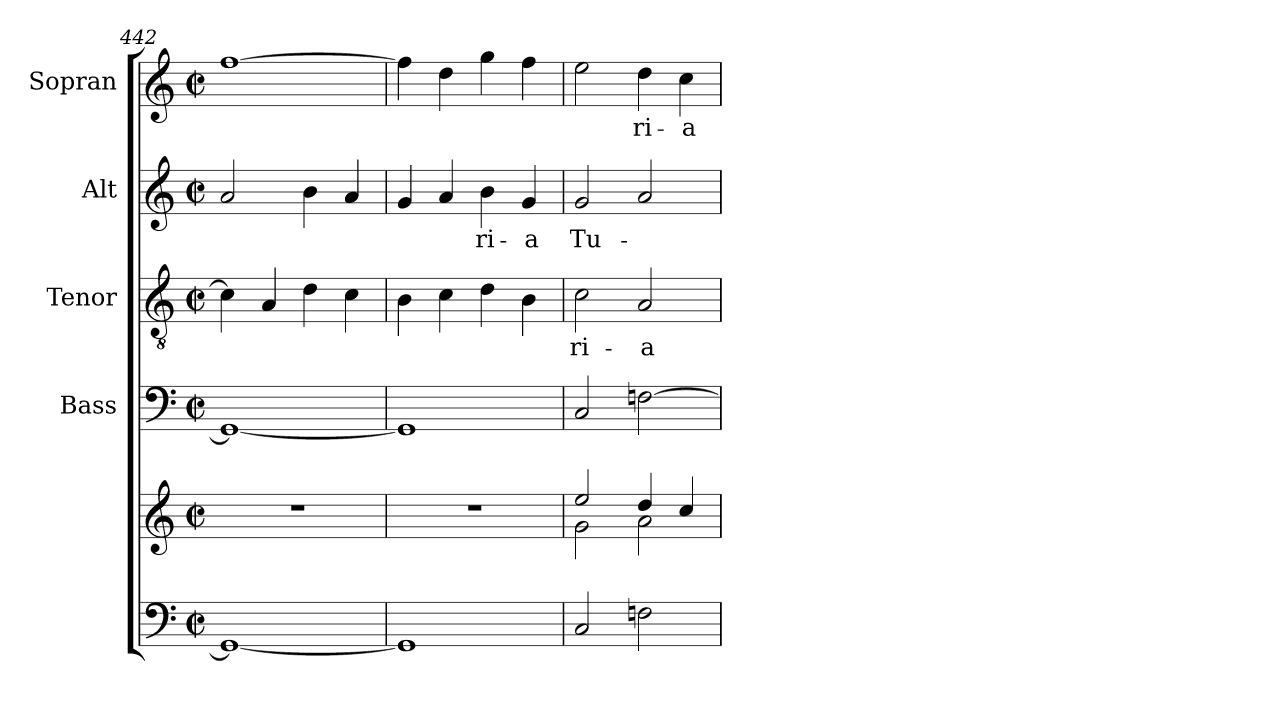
**kern	**kern	**kern	**kern	**text	**kern	**text	**kern	**text
*part5	*part5	*part4	*part3	*part3	*part2	*part2	*part1	*part1
*staff6	*staff5	*staff4	*staff3	*staff3	*staff2	*staff2	*staff1	*staff1
*	*	*I"Bass	*I"Tenor	*	*I"Alt	*	*I"Sopran	*
*	*	*I'B.	*I'T.	*	*I'A.	*	*I'S.	*
*clefF4	*clefG2	*clefF4	*clefGv2	*	*clefG2	*	*clefG2	*
*k[]	*k[]	*k[]	*k[]	*	*k[]	*	*k[]	*
*C:	*C:	*C:	*C:	*	*C:	*	*C:	*
*M2/2	*M2/2	*M2/2	*M2/2	*	*M2/2	*	*M2/2	*
*met(c|)	*met(c|)	*met(c|)	*met(c|)	*	*met(c|)	*	*met(c|)	*
=442	=442	=442	=442	=442	=442	=442	=442	=442
1GG_	1r	1GG_	4c\]	.	2a/	.	[1ff	.
.	.	.	4A/	.	.	.	.	.
.	.	.	4d\	.	4b\	.	.	.
.	.	.	4c\	.	4a/	.	.	.
!!LO:LB:g=z
=443	=443	=443	=443	=443	=443	=443	=443	=443
1GG]	1r	1GG]	4B\	.	4g/	.	4ff\]	.
.	.	.	4c\	.	4a/	.	4dd\	.
!	!	!	!	!	!	!LO:LY:b	!	!
.	.	.	4d\	.	4b\	-ri-	4gg\	.
!	!	!	!	!	!	!LO:LY:b	!	!
.	.	.	4B\	.	4g/	-a	4ff\	.
=444	=444	=444	=444	=444	=444	=444	=444	=444
*	*^	*	*	*	*	*	*	*
!	!	!	!	!	!LO:LY:b	!	!LO:LY:b	!	!
2C/	2ee/	2g\	2C/	2c\	-ri-	2g/	Tu-	2ee\	.
!	!	!	!	!	!LO:LY:b	!	!	!	!LO:LY:b
2Fn\	4dd/	2a\	[2Fn\	2A/	-a	2a/	.	4dd\	-ri-
!	!	!	!	!	!	!	!	!	!LO:LY:b
.	4cc/	.	.	.	.	.	.	4cc\	-a
*	*v	*v	*	*	*	*	*	*	*
=	=	=	=	=	=	=	=	=
*-	*-	*-	*-	*-	*-	*-	*-	*-
